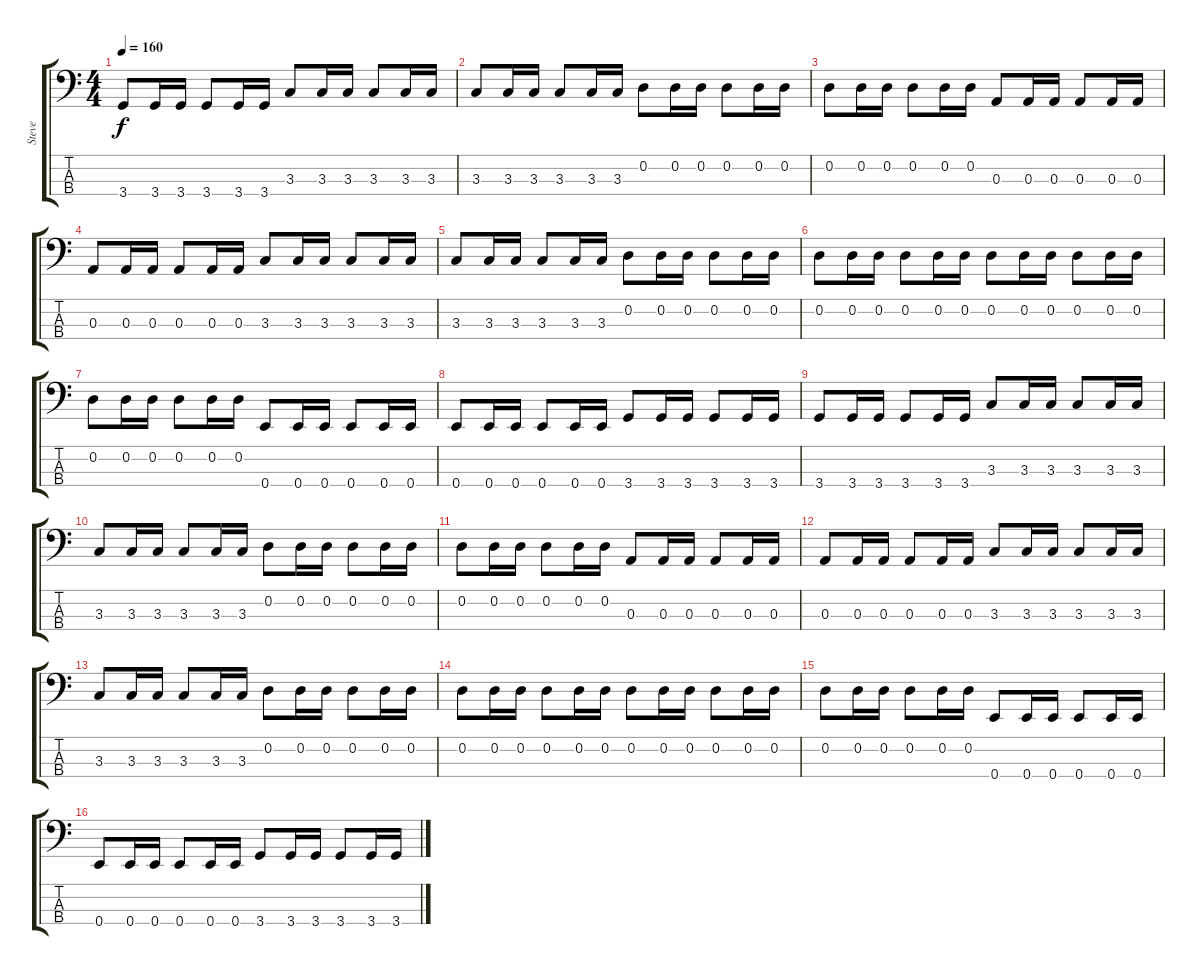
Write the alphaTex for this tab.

\track ("Steve" "Steve") {instrument electricbassfinger}
\staff {score tabs}
\tuning (G2 D2 A1 E1) {hide}
\ts (4 4)
\tempo 160
\clef f4
\ks c
3.4.8{dy f} 3.4.16 3.4.16 3.4.8 3.4.16 3.4.16 3.3.8 3.3.16 3.3.16 3.3.8 3.3.16 3.3.16 |
3.3.8 3.3.16 3.3.16 3.3.8 3.3.16 3.3.16 0.2.8 0.2.16 0.2.16 0.2.8 0.2.16 0.2.16 |
0.2.8 0.2.16 0.2.16 0.2.8 0.2.16 0.2.16 0.3.8 0.3.16 0.3.16 0.3.8 0.3.16 0.3.16 |
0.3.8 0.3.16 0.3.16 0.3.8 0.3.16 0.3.16 3.3.8 3.3.16 3.3.16 3.3.8 3.3.16 3.3.16 |
3.3.8 3.3.16 3.3.16 3.3.8 3.3.16 3.3.16 0.2.8 0.2.16 0.2.16 0.2.8 0.2.16 0.2.16 |
0.2.8 0.2.16 0.2.16 0.2.8 0.2.16 0.2.16 0.2.8 0.2.16 0.2.16 0.2.8 0.2.16 0.2.16 |
0.2.8 0.2.16 0.2.16 0.2.8 0.2.16 0.2.16 0.4.8 0.4.16 0.4.16 0.4.8 0.4.16 0.4.16 |
0.4.8 0.4.16 0.4.16 0.4.8 0.4.16 0.4.16 3.4.8 3.4.16 3.4.16 3.4.8 3.4.16 3.4.16 |
3.4.8 3.4.16 3.4.16 3.4.8 3.4.16 3.4.16 3.3.8 3.3.16 3.3.16 3.3.8 3.3.16 3.3.16 |
3.3.8 3.3.16 3.3.16 3.3.8 3.3.16 3.3.16 0.2.8 0.2.16 0.2.16 0.2.8 0.2.16 0.2.16 |
0.2.8 0.2.16 0.2.16 0.2.8 0.2.16 0.2.16 0.3.8 0.3.16 0.3.16 0.3.8 0.3.16 0.3.16 |
0.3.8 0.3.16 0.3.16 0.3.8 0.3.16 0.3.16 3.3.8 3.3.16 3.3.16 3.3.8 3.3.16 3.3.16 |
3.3.8 3.3.16 3.3.16 3.3.8 3.3.16 3.3.16 0.2.8 0.2.16 0.2.16 0.2.8 0.2.16 0.2.16 |
0.2.8 0.2.16 0.2.16 0.2.8 0.2.16 0.2.16 0.2.8 0.2.16 0.2.16 0.2.8 0.2.16 0.2.16 |
0.2.8 0.2.16 0.2.16 0.2.8 0.2.16 0.2.16 0.4.8 0.4.16 0.4.16 0.4.8 0.4.16 0.4.16 |
0.4.8 0.4.16 0.4.16 0.4.8 0.4.16 0.4.16 3.4.8 3.4.16 3.4.16 3.4.8 3.4.16 3.4.16
